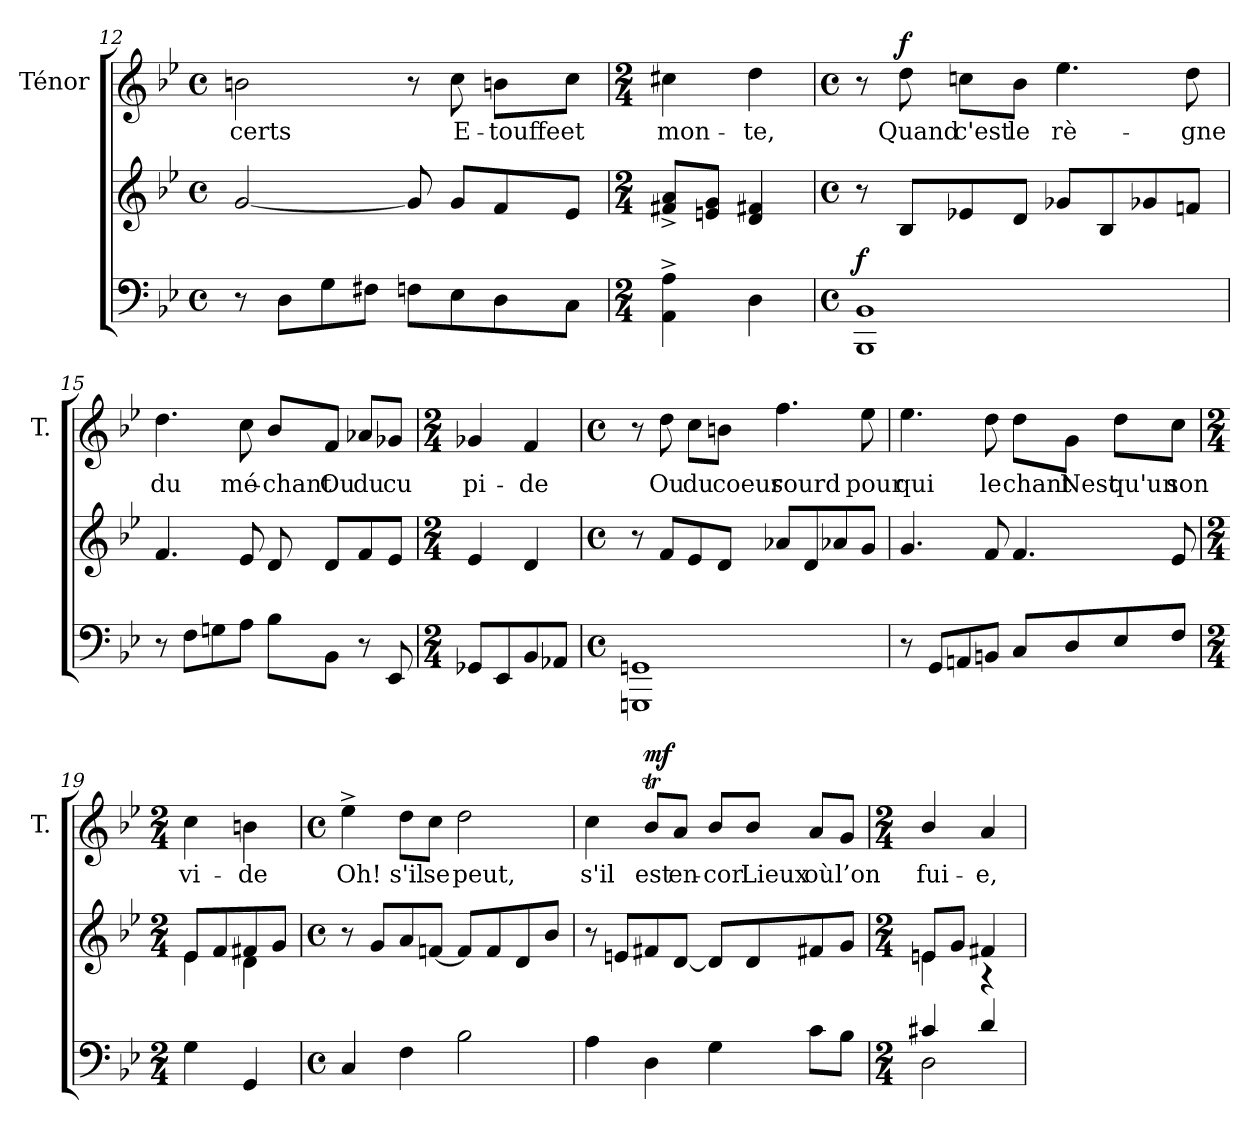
**kern	**dynam	**kern	**kern	**text	**dynam
*part3	*part3	*part2	*part1	*part1	*part1
*staff3	*staff3	*staff2	*staff1	*staff1	*staff1
*	*	*	*I"Ténor	*	*
*	*	*	*I'T.	*	*
*clefF4	*	*clefG2	*clefG2	*	*
*k[b-e-]	*	*k[b-e-]	*k[b-e-]	*	*
*M4/4	*	*M4/4	*M4/4	*	*
*met(c)	*	*met(c)	*met(c)	*	*
=12	=12	=12	=12	=12	=12
8r	.	[2gi/	2bnj\	certs	.
8DZ\L	.	.	.	.	.
8GZ\	.	.	.	.	.
8F#XZ\J	.	.	.	.	.
8FnZ\L	.	8gi/]	8r	.	.
8E-Z\	.	8gi/L	8ccj\	E-	.
8DZ\	.	8fi/	8bnj\L	touffe	.
8CZ\J	.	8e-i/J	8ccj\J	et	.
=13	=13	=13	=13	=13	=13
*M2/4	*	*M2/4	*M2/4	*	*
4AAZ^>\ 4AZ^>\	.	8ai^>/ 8f#Xi^>/L	4cc#Xj\	mon-	.
.	.	8gi/ 8eni/J	.	.	.
4DZ\	.	4f#Xi/ 4di/	4ddj\	te,	.
!!LO:LB:g=z
=14	=14	=14	=14	=14	=14
*M4/4	*	*M4/4	*M4/4	*	*
*met(c)	*	*met(c)	*met(c)	*	*
!	!LO:DY:a	!	!	!	!
1BBB-Z/ 1BB-Z/	f	8r	8r	.	.
!	!	!	!	!	!LO:DY:a
.	.	8B-i/L	8ddj\	Quand	f
.	.	8e-Xi/	8ccnj\L	c'est	.
.	.	8di/J	8b-j\J	le	.
.	.	8g-Xi/L	4.ee-j\	rè-	.
.	.	8B-i/	.	.	.
.	.	8g-Xi/	.	.	.
.	.	8fni/J	8ddj\	gne	.
=15	=15	=15	=15	=15	=15
8r	.	4.fi/	4.ddj\	du	.
8FZ\L	.	.	.	.	.
8GnZ\	.	.	.	.	.
8AZ\J	.	8e-i/	8ccj\	mé-	.
8B-Z\L	.	8di/	8b-j/L	chant	.
8BB-Z\J	.	8di/L	8fj/J	Ou	.
8r	.	8fi/	8a-Xj/L	du	.
8EE-Z/	.	8e-i/J	8g-Xj/J	cu	.
=16	=16	=16	=16	=16	=16
*M2/4	*	*M2/4	*M2/4	*	*
8GG-XZ/L	.	4e-i/	4g-Xj/	pi-	.
8EE-Z/	.	.	.	.	.
8BB-Z/	.	4di/	4fj/	de	.
8AA-XZ/J	.	.	.	.	.
!!LO:LB:g=z
=17	=17	=17	=17	=17	=17
*M4/4	*	*M4/4	*M4/4	*	*
*met(c)	*	*met(c)	*met(c)	*	*
1GGGnZ/ 1GGnZ/	.	8r	8r	.	.
.	.	8fi/L	8ddj\	Ou	.
.	.	8e-i/	8ccj\L	du	.
.	.	8di/J	8bnj\J	coeur	.
.	.	8a-Xi/L	4.ffj\	sourd	.
.	.	8di/	.	.	.
.	.	8a-Xi/	.	.	.
.	.	8gi/J	8ee-j\	pour	.
=18	=18	=18	=18	=18	=18
8r	.	4.gi/	4.ee-j\	qui	.
8GGZ/L	.	.	.	.	.
8AAnZ/	.	.	.	.	.
8BBnZ/J	.	8fi/	8ddj\	le	.
8CZ/L	.	4.fi/	8ddj\L	chant	.
8DZ/	.	.	8gj\J	Nest	.
8E-Z/	.	.	8ddj\L	qu'un	.
8FZ/J	.	8e-i/	8ccj\J	son	.
=19	=19	=19	=19	=19	=19
*M2/4	*	*M2/4	*M2/4	*	*
*	*	*^	*	*	*
4GZ\	.	8e-i/L	4e-V\	4ccj\	vi-	.
.	.	8fi/	.	.	.	.
4GGZ/	.	8f#Xi/	4dV\	4bnj\	de	.
.	.	8gi/J	.	.	.	.
*	*	*v	*v	*	*	*
=20	=20	=20	=20	=20	=20
*M4/4	*	*M4/4	*M4/4	*	*
*met(c)	*	*met(c)	*met(c)	*	*
4CZ/	.	8r	4ee-^>j\	Oh!	.
.	.	8gi/L	.	.	.
4FZ\	.	8ai/	8ddj\L	s'il	.
.	.	[8fni/J	8ccj\J	se	.
2B-Z\	.	8fi/L]	2ddj\	peut,	.
.	.	8fi/	.	.	.
.	.	8di/	.	.	.
.	.	8b-i/J	.	.	.
!!LO:LB:g=z
=21	=21	=21	=21	=21	=21
4AZ\	.	8r	4ccj\	s'il	.
.	.	8eni/L	.	.	.
!	!	!	!	!	!LO:DY:a
4DZ\	.	8f#Xi/	8b-Tj/L	est	mf
.	.	[8di/J	8aj/J	en-	.
4GZ\	.	8di/L]	8b-j/L	cor	.
.	.	8di/	8b-j/J	Lieux	.
8cZ\L	.	8f#Xi/	8aj/L	où	.
8B-Z\J	.	8gi/J	8gj/J	l’on	.
=22	=22	=22	=22	=22	=22
*M2/4	*	*M2/4	*M2/4	*	*
*^	*	*^	*	*	*
4c#XZ/	2DN\	.	8eni/L	4enV\	4b-j/	fui-	.
.	.	.	8gi/J	.	.	.	.
4dZ/	.	.	4f#Xi/	4r	4aj/	e,	.
*v	*v	*	*	*	*	*	*
*	*	*v	*v	*	*	*
=	=	=	=	=	=
*-	*-	*-	*-	*-	*-
